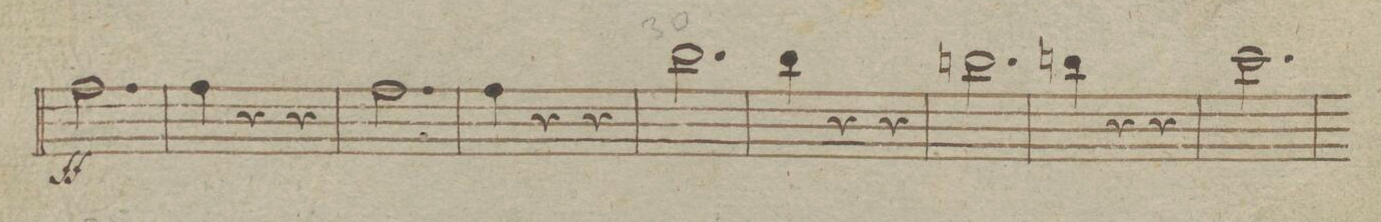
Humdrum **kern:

**kern	**dynam
*I"Flauto Secondo.	*
*clefG2	*
*k[b-e-]	*
*M3/4	*
2.ff\	ff
=27	=27
4ff\	.
4r	.
4r	.
=28	=28
2.ff\	.
=29	=29
4ff\	.
4r	.
4r	.
=30	=30
2.bb-\	.
=31	=31
4bb-\	.
4r	.
4r	.
=32	=32
2.bbn\	.
=33	=33
4bbn\	.
4r	.
4r	.
=34	=34
2.ccc\	.
=35	=35
*-	*-
